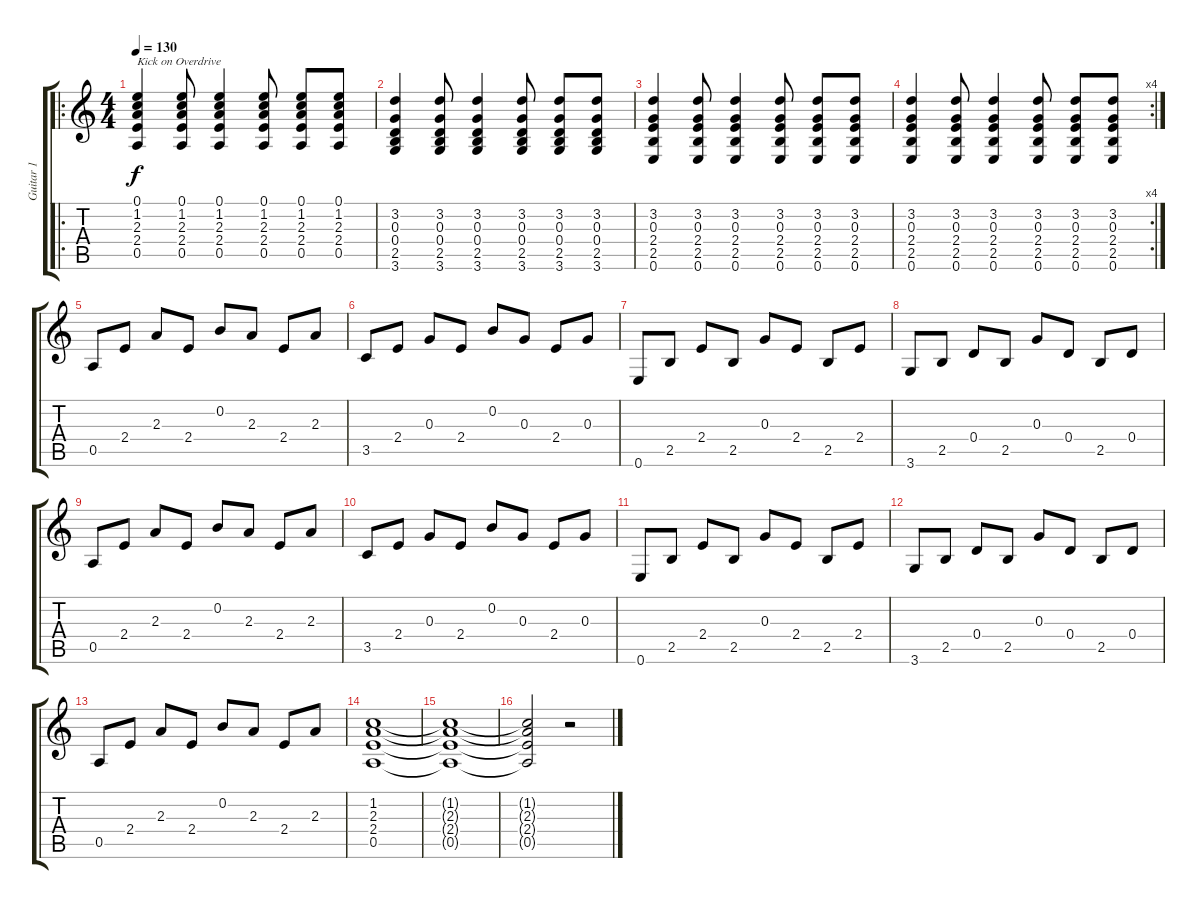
\track ("Guitar 1" "Guitar 1") {instrument acousticguitarnylon}
\staff {score tabs}
\tuning (E4 B3 G3 D3 A2 E2) {hide}
\ro
\ts (4 4)
\tempo 130
\clef g2
\ks c
(0.1 1.2 2.3 2.4 0.5).4{txt "Kick on Overdrive" dy f instrument overdrivenguitar} (0.1 1.2 2.3 2.4 0.5).8 (0.1 1.2 2.3 2.4 0.5).4 (0.1 1.2 2.3 2.4 0.5).8 (0.1 1.2 2.3 2.4 0.5).8 (0.1 1.2 2.3 2.4 0.5).8 |
(3.2 0.3 0.4 2.5 3.6).4 (3.2 0.3 0.4 2.5 3.6).8 (3.2 0.3 0.4 2.5 3.6).4 (3.2 0.3 0.4 2.5 3.6).8 (3.2 0.3 0.4 2.5 3.6).8 (3.2 0.3 0.4 2.5 3.6).8 |
(3.2 0.3 2.4 2.5 0.6).4 (3.2 0.3 2.4 2.5 0.6).8 (3.2 0.3 2.4 2.5 0.6).4 (3.2 0.3 2.4 2.5 0.6).8 (3.2 0.3 2.4 2.5 0.6).8 (3.2 0.3 2.4 2.5 0.6).8 |
\rc 4
(3.2 0.3 2.4 2.5 0.6).4 (3.2 0.3 2.4 2.5 0.6).8 (3.2 0.3 2.4 2.5 0.6).4 (3.2 0.3 2.4 2.5 0.6).8 (3.2 0.3 2.4 2.5 0.6).8 (3.2 0.3 2.4 2.5 0.6).8 |
0.5.8{instrument overdrivenguitar} 2.4.8 2.3.8 2.4.8 0.2.8 2.3.8 2.4.8 2.3.8 |
3.5.8 2.4.8 0.3.8 2.4.8 0.2.8 0.3.8 2.4.8 0.3.8 |
0.6.8 2.5.8 2.4.8 2.5.8 0.3.8 2.4.8 2.5.8 2.4.8 |
3.6.8 2.5.8 0.4.8 2.5.8 0.3.8 0.4.8 2.5.8 0.4.8 |
0.5.8 2.4.8 2.3.8 2.4.8 0.2.8 2.3.8 2.4.8 2.3.8 |
3.5.8 2.4.8 0.3.8 2.4.8 0.2.8 0.3.8 2.4.8 0.3.8 |
0.6.8 2.5.8 2.4.8 2.5.8 0.3.8 2.4.8 2.5.8 2.4.8 |
3.6.8 2.5.8 0.4.8 2.5.8 0.3.8 0.4.8 2.5.8 0.4.8 |
0.5.8 2.4.8 2.3.8 2.4.8 0.2.8 2.3.8 2.4.8 2.3.8 |
(1.2 2.3 2.4 0.5).1{volume 0} |
(1.2{t} 2.3{t} 2.4{t} 0.5{t}).1 |
(1.2{t} 2.3{t} 2.4{t} 0.5{t}).2 r.2
